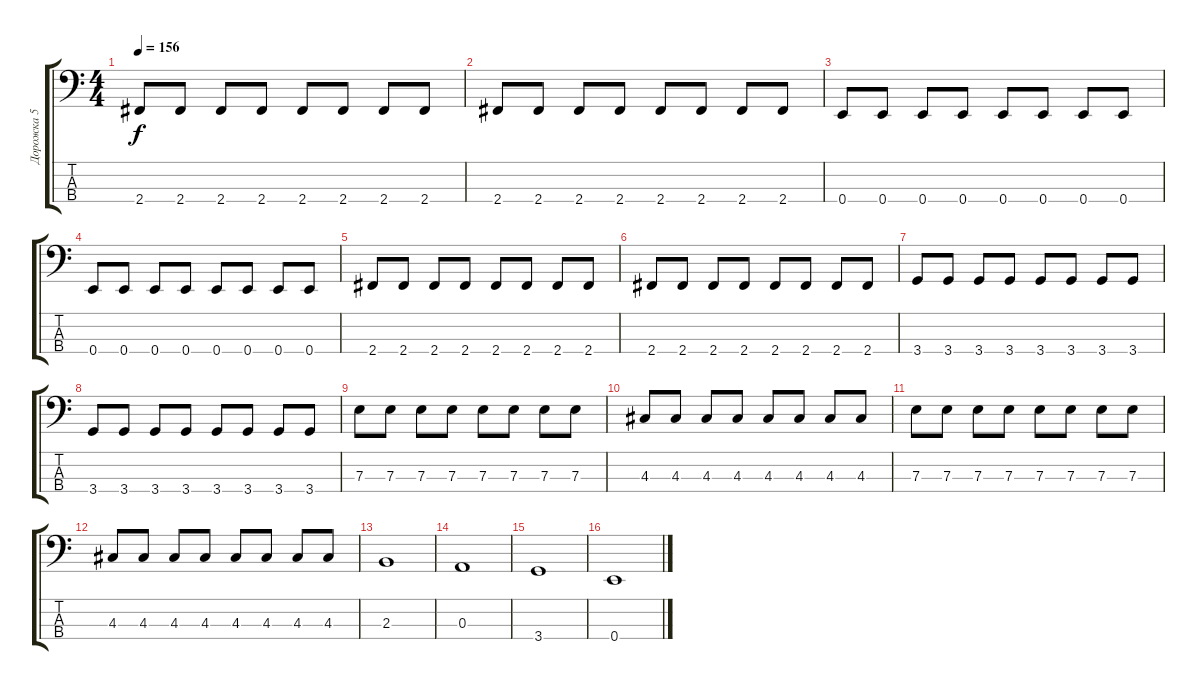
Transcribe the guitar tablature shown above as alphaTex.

\track ("Дорожка 5" "Дорожка 5") {instrument electricbassfinger}
\staff {score tabs}
\tuning (G2 D2 A1 E1) {hide}
\ts (4 4)
\tempo 156
\clef f4
\ks c
2.4.8{dy f} 2.4.8 2.4.8 2.4.8 2.4.8 2.4.8 2.4.8 2.4.8 |
2.4.8 2.4.8 2.4.8 2.4.8 2.4.8 2.4.8 2.4.8 2.4.8 |
0.4.8 0.4.8 0.4.8 0.4.8 0.4.8 0.4.8 0.4.8 0.4.8 |
0.4.8 0.4.8 0.4.8 0.4.8 0.4.8 0.4.8 0.4.8 0.4.8 |
2.4.8 2.4.8 2.4.8 2.4.8 2.4.8 2.4.8 2.4.8 2.4.8 |
2.4.8 2.4.8 2.4.8 2.4.8 2.4.8 2.4.8 2.4.8 2.4.8 |
3.4.8 3.4.8 3.4.8 3.4.8 3.4.8 3.4.8 3.4.8 3.4.8 |
3.4.8 3.4.8 3.4.8 3.4.8 3.4.8 3.4.8 3.4.8 3.4.8 |
7.3.8 7.3.8 7.3.8 7.3.8 7.3.8 7.3.8 7.3.8 7.3.8 |
4.3.8 4.3.8 4.3.8 4.3.8 4.3.8 4.3.8 4.3.8 4.3.8 |
7.3.8 7.3.8 7.3.8 7.3.8 7.3.8 7.3.8 7.3.8 7.3.8 |
4.3.8 4.3.8 4.3.8 4.3.8 4.3.8 4.3.8 4.3.8 4.3.8 |
2.3.1 |
0.3.1 |
3.4.1 |
0.4.1
